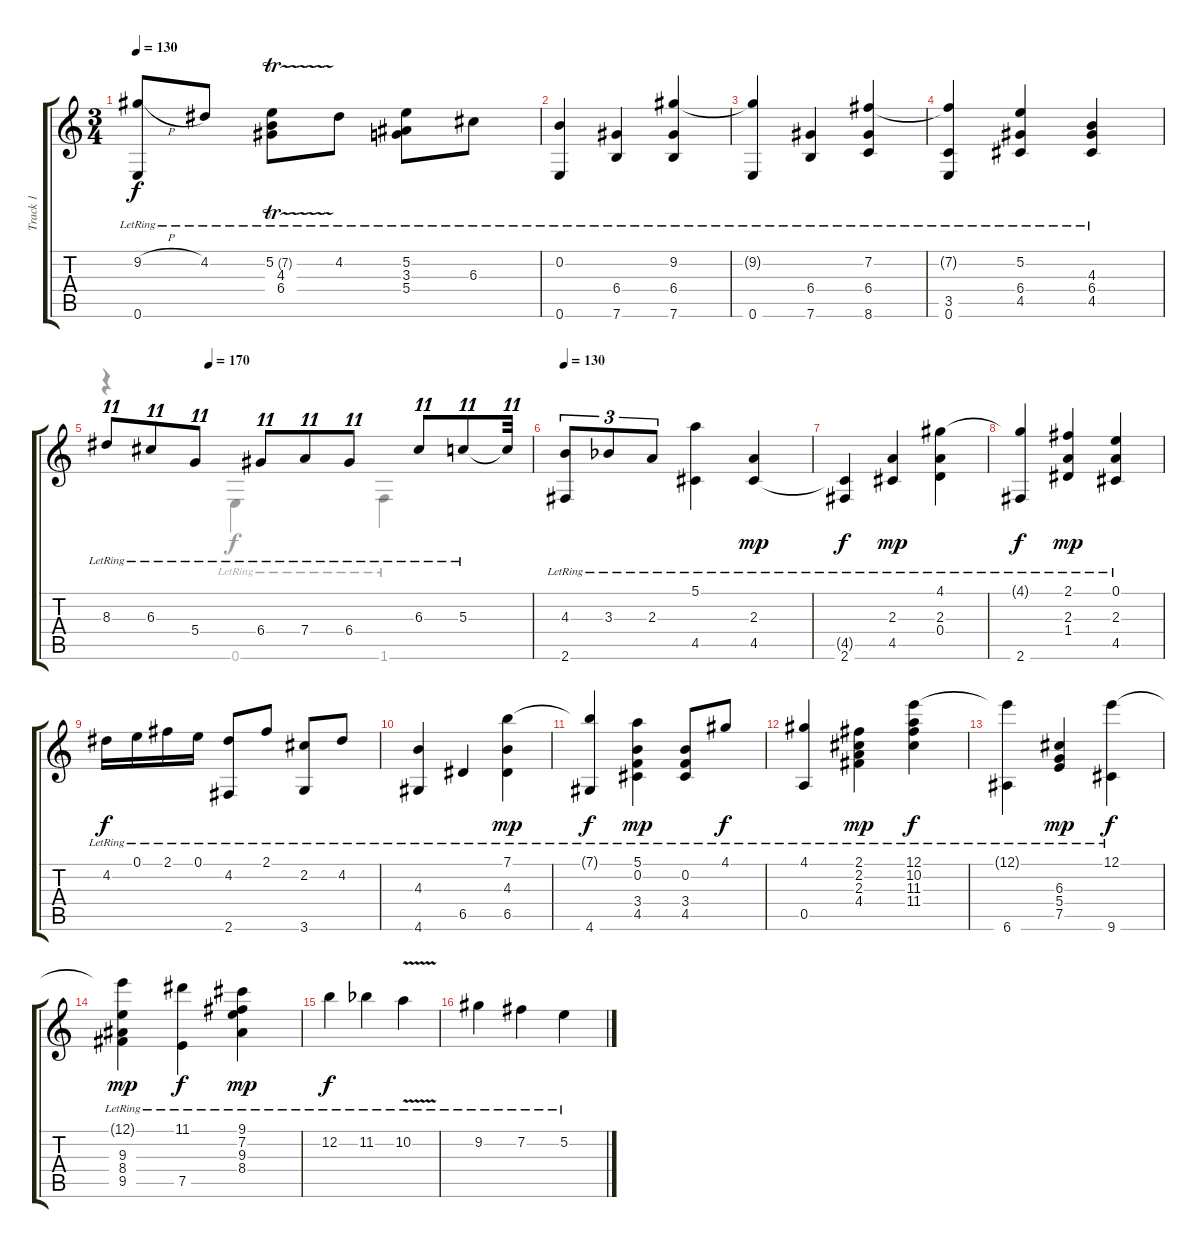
\track ("Track 1" "Track 1") {instrument acousticguitarnylon}
\staff {score tabs}
\tuning (E4 B3 G3 D3 A2 E2) {hide}
\voice
\ts (3 4)
\tempo 130
\clef g2
\ks aminor
(9.2{h lr} 0.6{lr}).8{dy f} 4.2{lr}.8 (5.2{tr (7 32) lr} 4.3{lr} 6.4{lr}).8 4.2{lr}.8 (5.2{lr} 3.3{lr} 5.4{lr}).8 6.3{lr}.8 |
(0.2{lr} 0.6{lr}).4 (6.4{lr} 7.6{lr}).4 (9.2{lr} 6.4{lr} 7.6{lr}).4 |
(9.2{t} 0.6{lr}).4 (6.4{lr} 7.6{lr}).4 (7.2{lr} 6.4{lr} 8.6{lr}).4 |
(7.2{t} 3.5{lr} 0.6{lr}).4 (5.2{lr} 6.4{lr} 4.5{lr}).4 (4.3{lr} 6.4{lr} 4.5{lr}).4 |
\tempo (170 0.2423611111111111)
8.3{lr}.8{tu (11 8)} 6.3{lr}.8{tu (11 8)} 5.4{lr}.8{tu (11 8)} 6.4{lr}.8{tu (11 8)} 7.4{lr}.8{tu (11 8)} 6.4{lr}.8{tu (11 8)} 6.3{lr}.8{tu (11 8)} 5.3{lr}.8{tu (11 8)} 5.3{t}.32{tu (11 8)} |
\tempo 130
(4.3{lr} 2.6{lr}).8{tu (3 2)} 3.3{lr acc b}.8{tu (3 2)} 2.3{lr}.8{tu (3 2)} (5.1{lr} 4.5{lr}).4 (2.3{lr} 4.5{lr}).4{dy mp} |
(4.5{t} 2.6{lr}).4{dy f} (2.3{lr} 4.5{lr}).4{dy mp} (4.1{lr} 2.3{lr} 0.4{lr}).4 |
(4.1{t} 2.6{lr}).4{dy f} (2.1{lr} 2.3{lr} 1.4{lr}).4{dy mp} (0.1{lr} 2.3{lr} 4.5{lr}).4 |
4.2{lr}.16{dy f} 0.1{lr}.16 2.1{lr}.16 0.1{lr}.16 (4.2{lr} 2.6{lr}).8 2.1{lr}.8 (2.2{lr} 3.6{lr}).8 4.2{lr}.8 |
(4.3{lr} 4.6{lr}).4 6.5{lr}.4 (7.1{lr} 4.3{lr} 6.5{lr}).4{dy mp} |
(7.1{t} 4.6{lr}).4{dy f} (5.1{lr} 0.2{lr} 3.4{lr} 4.5{lr}).4{dy mp} (0.2{lr} 3.4{lr} 4.5{lr}).8 4.1{lr}.8{dy f} |
(4.1{lr} 0.5{lr}).4 (2.1{lr} 2.2{lr} 2.3{lr} 4.4{lr}).4{dy mp} (12.1{lr} 10.2{lr} 11.3{lr} 11.4{lr}).4{dy f} |
(12.1{t} 6.6{lr}).4 (6.3{lr} 5.4{lr} 7.5{lr}).4{dy mp} (12.1{lr} 9.6{lr}).4{dy f} |
(12.1{t} 9.3{lr} 8.4{lr} 9.5{lr}).4{dy mp} (11.1{lr} 7.5{lr}).4{dy f} (9.1{lr} 7.2{lr} 9.3{lr} 8.4{lr}).4{dy mp} |
12.2{lr}.4{dy f} 11.2{lr acc b}.4 10.2{v lr}.4 |
9.2{lr}.4 7.2{lr}.4 5.2{lr}.4
\voice
\clef g2
\ottava regular
\simile none
\ks aminor
|
|
|
|
r.4 0.6{lr}.4 1.6{lr}.4 |
|
|
|
|
|
|
|
|
|
|
